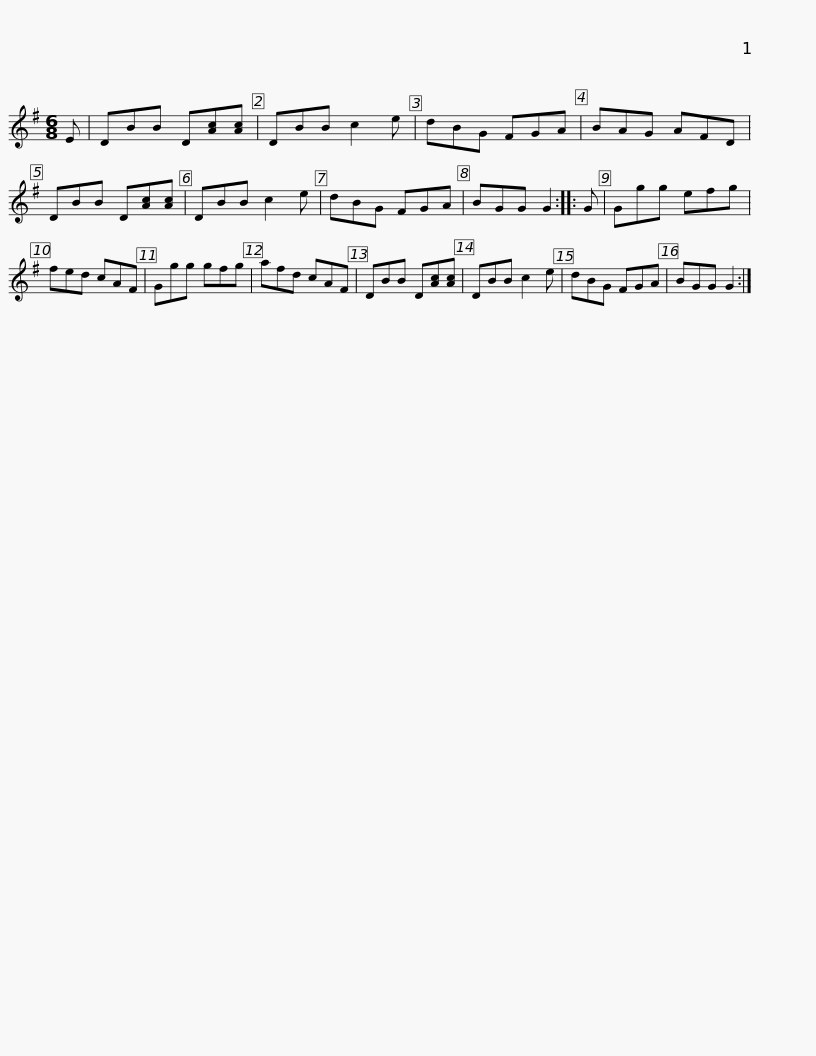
X:1
L:1/8
M:6/8
I:linebreak $
K:G
V:1 treble
V:1
 E | DBB D[Ac][Ac] | DBB c2 e | dBG FGA | BAG AFD | %5
 DBB D[Ac][Ac] | DBB c2 e | dBG FGA |$ BGG G2 :: G | %10
 Ggg efg | fed cAF | Ggg gfg | afd cAF | DBB D[Ac][Ac] | %15
 DBB c2 e |$ dBG FGA | BGG G2 :| %18
